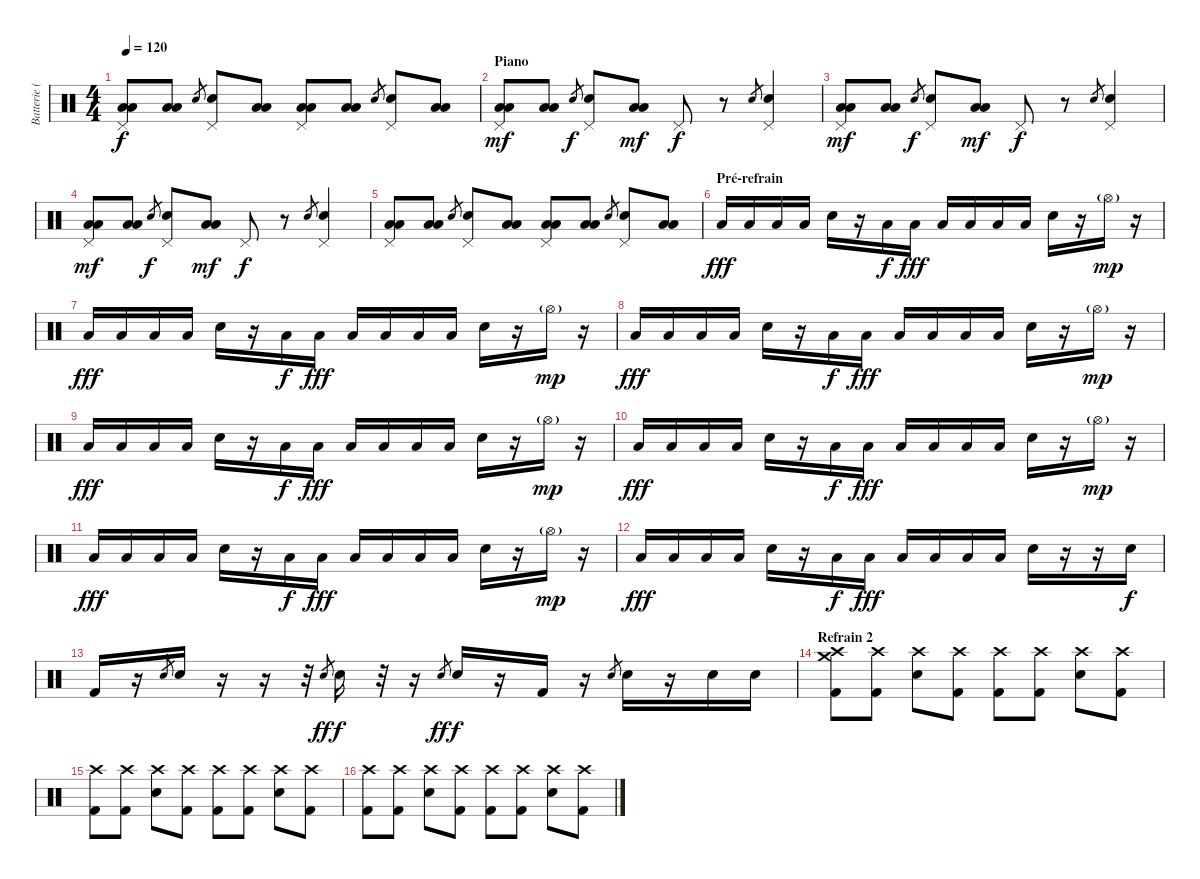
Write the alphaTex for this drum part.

\track ("Batterie (Dominic Howard)" "Batterie (") {instrument percussion}
\staff {score}
\articulation defaults
\ts (4 4)
\tempo 120
\clef neutral
\ks c
("Pedal Hi-Hat (hit)" "Low Tom (hit)" "Low Floor Tom (hit)").8{dy f} ("Low Tom (hit)" "Low Floor Tom (hit)").8 "Electric Snare (hit)".8{gr} ("Pedal Hi-Hat (hit)" "Electric Snare (hit)").8 ("Low Tom (hit)" "Low Floor Tom (hit)").8 ("Pedal Hi-Hat (hit)" "Low Tom (hit)" "Low Floor Tom (hit)").8 ("Low Tom (hit)" "Low Floor Tom (hit)").8 "Electric Snare (hit)".8{gr} ("Pedal Hi-Hat (hit)" "Electric Snare (hit)").8 ("Low Tom (hit)" "Low Floor Tom (hit)").8 |
\section ("" "Piano")
("Pedal Hi-Hat (hit)" "Low Tom (hit)" "Low Floor Tom (hit)").8{dy mf} ("Low Tom (hit)" "Low Floor Tom (hit)").8 "Electric Snare (hit)".8{gr dy f} ("Pedal Hi-Hat (hit)" "Electric Snare (hit)").8 ("Low Tom (hit)" "Low Floor Tom (hit)").8{dy mf} "Pedal Hi-Hat (hit)".8{dy f} r.8 "Electric Snare (hit)".8{gr} ("Pedal Hi-Hat (hit)" "Electric Snare (hit)").4 |
("Pedal Hi-Hat (hit)" "Low Tom (hit)" "Low Floor Tom (hit)").8{dy mf} ("Low Tom (hit)" "Low Floor Tom (hit)").8 "Electric Snare (hit)".8{gr dy f} ("Pedal Hi-Hat (hit)" "Electric Snare (hit)").8 ("Low Tom (hit)" "Low Floor Tom (hit)").8{dy mf} "Pedal Hi-Hat (hit)".8{dy f} r.8 "Electric Snare (hit)".8{gr} ("Pedal Hi-Hat (hit)" "Electric Snare (hit)").4 |
("Pedal Hi-Hat (hit)" "Low Tom (hit)" "Low Floor Tom (hit)").8{dy mf} ("Low Tom (hit)" "Low Floor Tom (hit)").8 "Electric Snare (hit)".8{gr dy f} ("Pedal Hi-Hat (hit)" "Electric Snare (hit)").8 ("Low Tom (hit)" "Low Floor Tom (hit)").8{dy mf} "Pedal Hi-Hat (hit)".8{dy f} r.8 "Electric Snare (hit)".8{gr} ("Pedal Hi-Hat (hit)" "Electric Snare (hit)").4 |
("Pedal Hi-Hat (hit)" "Low Tom (hit)" "Low Floor Tom (hit)").8 ("Low Tom (hit)" "Low Floor Tom (hit)").8 "Electric Snare (hit)".8{gr} ("Pedal Hi-Hat (hit)" "Electric Snare (hit)").8 ("Low Tom (hit)" "Low Floor Tom (hit)").8 ("Pedal Hi-Hat (hit)" "Low Tom (hit)" "Low Floor Tom (hit)").8 ("Low Tom (hit)" "Low Floor Tom (hit)").8 "Electric Snare (hit)".8{gr} ("Pedal Hi-Hat (hit)" "Electric Snare (hit)").8 ("Low Tom (hit)" "Low Floor Tom (hit)").8 |
\section ("" "Pré-refrain")
"Low Floor Tom (hit)".16{dy fff} "Low Tom (hit)".16 "Low Floor Tom (hit)".16 "Low Tom (hit)".16 "Electric Snare (hit)".16 r.16 "Low Floor Tom (hit)".16{dy f} "Low Tom (hit)".16{dy fff} "Low Floor Tom (hit)".16 "Low Tom (hit)".16 "Low Floor Tom (hit)".16 "Low Tom (hit)".16 "Electric Snare (hit)".16 r.16 "Hi-Hat (open)"{g}.16{dy mp} r.16 |
"Low Floor Tom (hit)".16{dy fff} "Low Tom (hit)".16 "Low Floor Tom (hit)".16 "Low Tom (hit)".16 "Electric Snare (hit)".16 r.16 "Low Floor Tom (hit)".16{dy f} "Low Tom (hit)".16{dy fff} "Low Floor Tom (hit)".16 "Low Tom (hit)".16 "Low Floor Tom (hit)".16 "Low Tom (hit)".16 "Electric Snare (hit)".16 r.16 "Hi-Hat (open)"{g}.16{dy mp} r.16 |
"Low Floor Tom (hit)".16{dy fff} "Low Tom (hit)".16 "Low Floor Tom (hit)".16 "Low Tom (hit)".16 "Electric Snare (hit)".16 r.16 "Low Floor Tom (hit)".16{dy f} "Low Tom (hit)".16{dy fff} "Low Floor Tom (hit)".16 "Low Tom (hit)".16 "Low Floor Tom (hit)".16 "Low Tom (hit)".16 "Electric Snare (hit)".16 r.16 "Hi-Hat (open)"{g}.16{dy mp} r.16 |
"Low Floor Tom (hit)".16{dy fff} "Low Tom (hit)".16 "Low Floor Tom (hit)".16 "Low Tom (hit)".16 "Electric Snare (hit)".16 r.16 "Low Floor Tom (hit)".16{dy f} "Low Tom (hit)".16{dy fff} "Low Floor Tom (hit)".16 "Low Tom (hit)".16 "Low Floor Tom (hit)".16 "Low Tom (hit)".16 "Electric Snare (hit)".16 r.16 "Hi-Hat (open)"{g}.16{dy mp} r.16 |
"Low Floor Tom (hit)".16{dy fff} "Low Tom (hit)".16 "Low Floor Tom (hit)".16 "Low Tom (hit)".16 "Electric Snare (hit)".16 r.16 "Low Floor Tom (hit)".16{dy f} "Low Tom (hit)".16{dy fff} "Low Floor Tom (hit)".16 "Low Tom (hit)".16 "Low Floor Tom (hit)".16 "Low Tom (hit)".16 "Electric Snare (hit)".16 r.16 "Hi-Hat (open)"{g}.16{dy mp} r.16 |
"Low Floor Tom (hit)".16{dy fff} "Low Tom (hit)".16 "Low Floor Tom (hit)".16 "Low Tom (hit)".16 "Electric Snare (hit)".16 r.16 "Low Floor Tom (hit)".16{dy f} "Low Tom (hit)".16{dy fff} "Low Floor Tom (hit)".16 "Low Tom (hit)".16 "Low Floor Tom (hit)".16 "Low Tom (hit)".16 "Electric Snare (hit)".16 r.16 "Hi-Hat (open)"{g}.16{dy mp} r.16 |
"Low Floor Tom (hit)".16{dy fff} "Low Tom (hit)".16 "Low Floor Tom (hit)".16 "Low Tom (hit)".16 "Electric Snare (hit)".16 r.16 "Low Floor Tom (hit)".16{dy f} "Low Tom (hit)".16{dy fff} "Low Floor Tom (hit)".16 "Low Tom (hit)".16 "Low Floor Tom (hit)".16 "Low Tom (hit)".16 "Electric Snare (hit)".16 r.16 r.16 "Electric Snare (hit)".16{dy f} |
"Kick (hit) 2".16 r.16 "Electric Snare (hit)".8{gr} "Electric Snare (hit)".16 r.16 r.16 r.32 "Electric Snare (hit)".8{gr dy ff} "Electric Snare (hit)".16{dy f} r.32 r.16 "Electric Snare (hit)".8{gr dy ff} "Electric Snare (hit)".16{dy f} r.16 "Kick (hit) 2".16 r.16 "Electric Snare (hit)".8{gr} "Electric Snare (hit)".16 r.16 "Electric Snare (hit)".16 "Electric Snare (hit)".16 |
\section ("" "Refrain 2")
("Crash high (hit)" "Crash medium (hit)" "Kick (hit) 2").8 ("Crash high (hit)" "Kick (hit) 2").8 ("Crash high (hit)" "Electric Snare (hit)").8 ("Crash high (hit)" "Kick (hit) 2").8 ("Crash high (hit)" "Kick (hit) 2").8 ("Crash high (hit)" "Kick (hit) 2").8 ("Crash high (hit)" "Electric Snare (hit)").8 ("Crash high (hit)" "Kick (hit) 2").8 |
("Crash high (hit)" "Kick (hit) 2").8 ("Crash high (hit)" "Kick (hit) 2").8 ("Crash high (hit)" "Electric Snare (hit)").8 ("Crash high (hit)" "Kick (hit) 2").8 ("Crash high (hit)" "Kick (hit) 2").8 ("Crash high (hit)" "Kick (hit) 2").8 ("Crash high (hit)" "Electric Snare (hit)").8 ("Crash high (hit)" "Kick (hit) 2").8 |
("Crash high (hit)" "Kick (hit) 2").8 ("Crash high (hit)" "Kick (hit) 2").8 ("Crash high (hit)" "Electric Snare (hit)").8 ("Crash high (hit)" "Kick (hit) 2").8 ("Crash high (hit)" "Kick (hit) 2").8 ("Crash high (hit)" "Kick (hit) 2").8 ("Crash high (hit)" "Electric Snare (hit)").8 ("Crash high (hit)" "Kick (hit) 2").8
